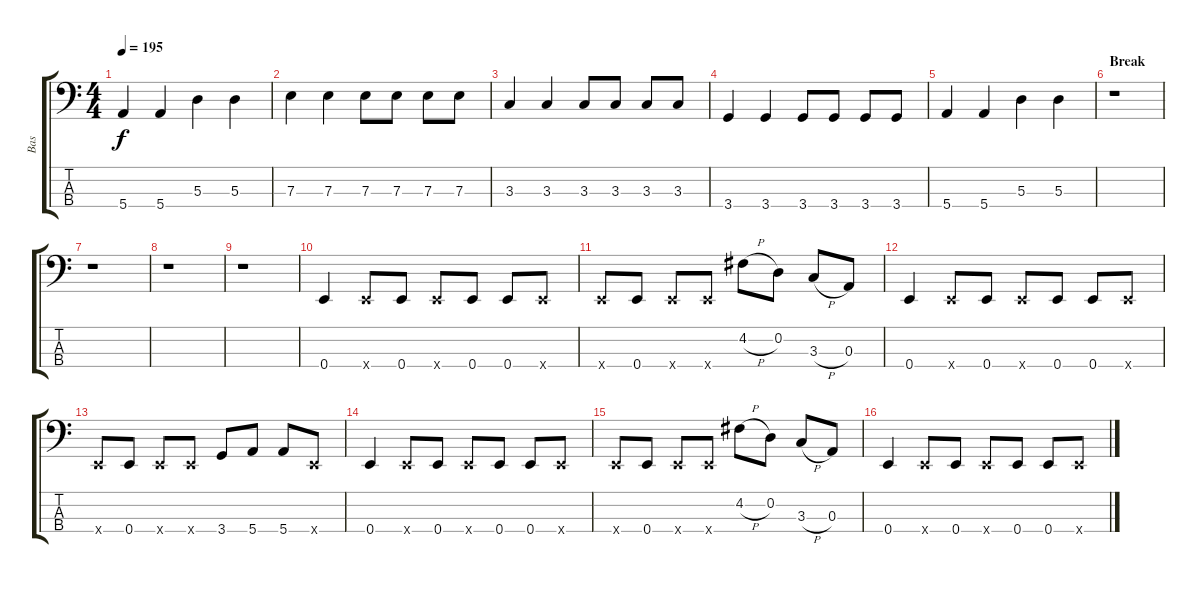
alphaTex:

\track ("Bas" "Bas") {instrument electricbassfinger}
\staff {score tabs}
\tuning (G2 D2 A1 E1) {hide}
\ts (4 4)
\tempo 195
\clef f4
\ks c
5.4.4{dy f} 5.4.4 5.3.4 5.3.4 |
7.3.4 7.3.4 7.3.8 7.3.8 7.3.8 7.3.8 |
3.3.4 3.3.4 3.3.8 3.3.8 3.3.8 3.3.8 |
3.4.4 3.4.4 3.4.8 3.4.8 3.4.8 3.4.8 |
5.4.4 5.4.4 5.3.4 5.3.4 |
\section ("" "Break")
r.1 |
r.1 |
r.1 |
r.1 |
0.4.4 0.4{x}.8 0.4.8 0.4{x}.8 0.4.8 0.4.8 0.4{x}.8 |
0.4{x}.8 0.4.8 0.4{x}.8 0.4{x}.8 4.2{h}.8 0.2.8 3.3{h}.8 0.3.8 |
0.4.4 0.4{x}.8 0.4.8 0.4{x}.8 0.4.8 0.4.8 0.4{x}.8 |
0.4{x}.8 0.4.8 0.4{x}.8 0.4{x}.8 3.4.8 5.4.8 5.4.8 0.4{x}.8 |
0.4.4 0.4{x}.8 0.4.8 0.4{x}.8 0.4.8 0.4.8 0.4{x}.8 |
0.4{x}.8 0.4.8 0.4{x}.8 0.4{x}.8 4.2{h}.8 0.2.8 3.3{h}.8 0.3.8 |
0.4.4 0.4{x}.8 0.4.8 0.4{x}.8 0.4.8 0.4.8 0.4{x}.8
